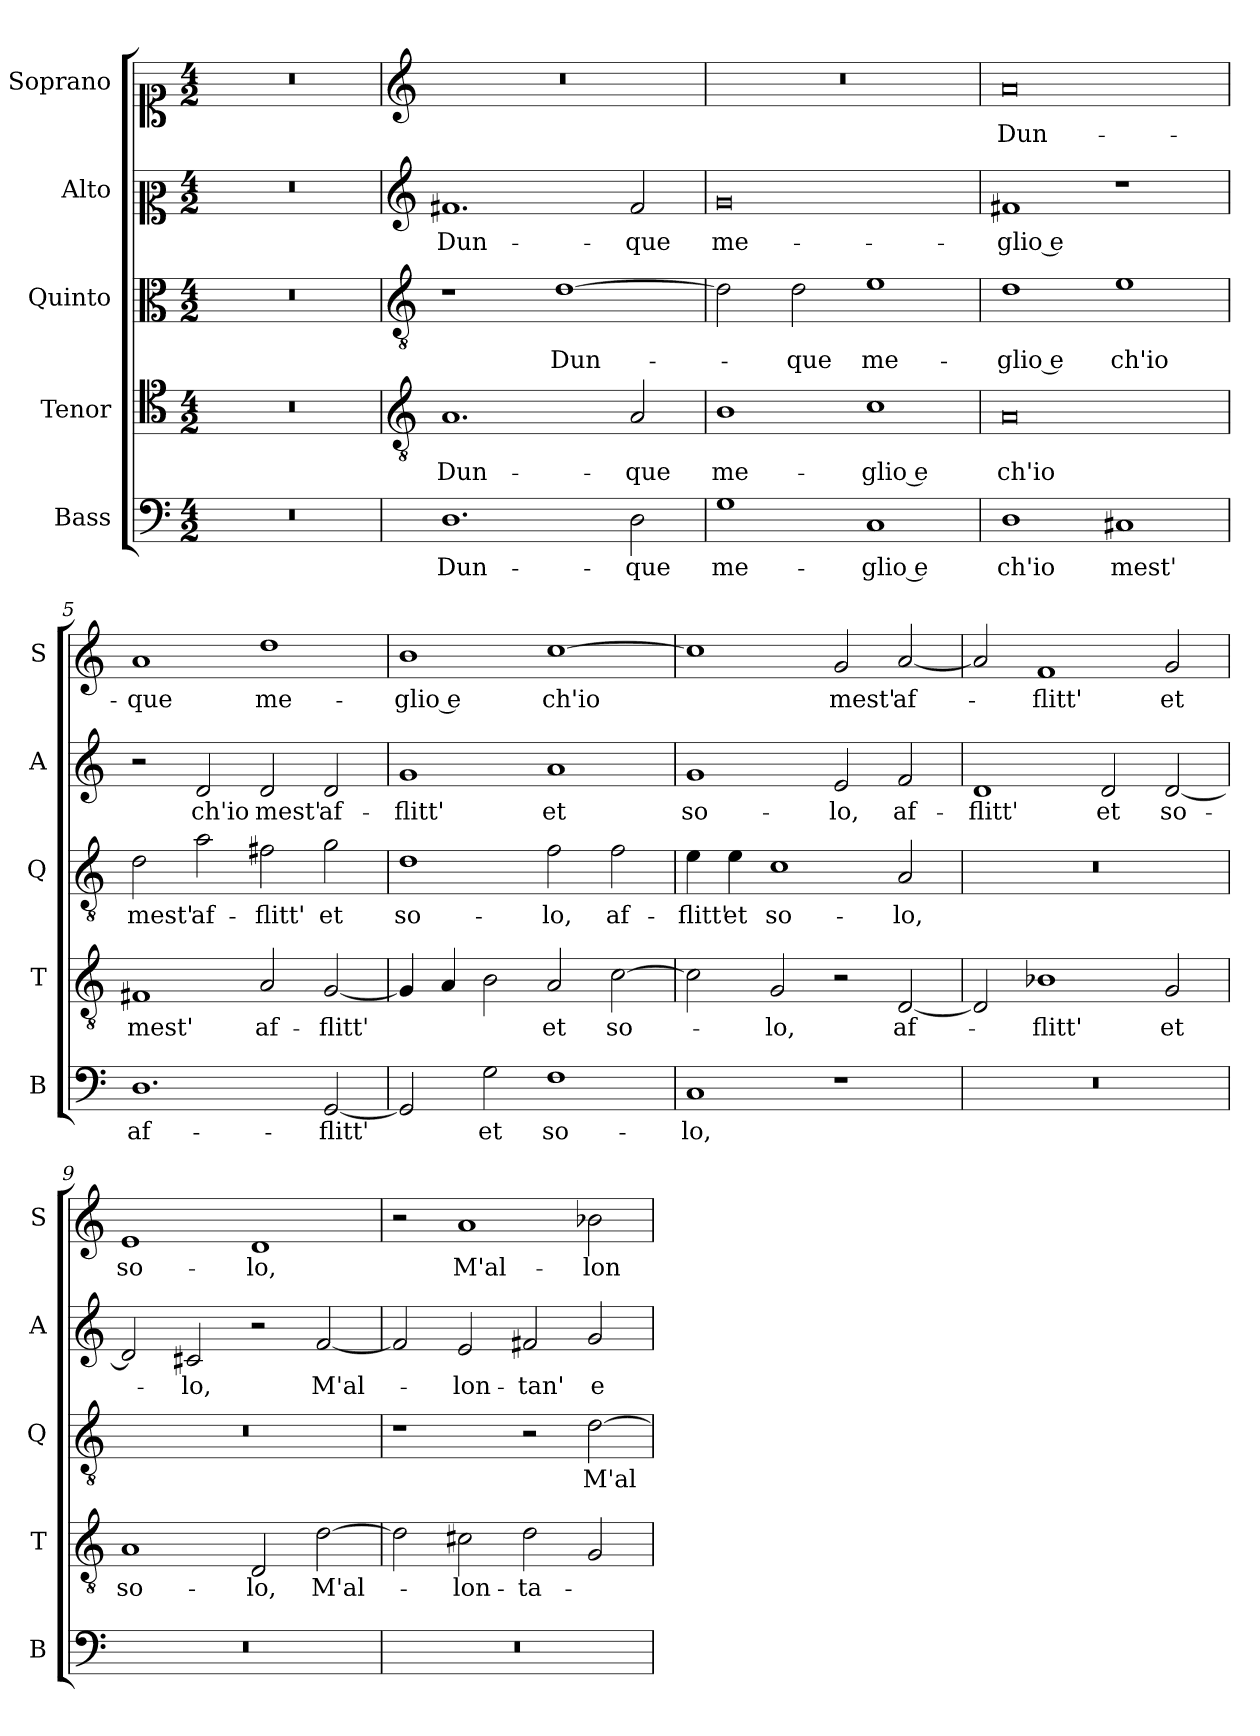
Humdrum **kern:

**kern	**text	**kern	**text	**kern	**text	**kern	**text	**kern	**text
*part5	*part5	*part4	*part4	*part3	*part3	*part2	*part2	*part1	*part1
*staff5	*staff5	*staff4	*staff4	*staff3	*staff3	*staff2	*staff2	*staff1	*staff1
*I"Bass	*	*I"Tenor	*	*I"Quinto	*	*I"Alto	*	*I"Soprano	*
*I'B	*	*I'T	*	*I'Q	*	*I'A	*	*I'S	*
*clefF4	*	*clefC4	*	*clefC3	*	*clefC2	*	*clefC1	*
*k[]	*	*k[]	*	*k[]	*	*k[]	*	*k[]	*
*C:	*	*C:	*	*C:	*	*C:	*	*C:	*
*M4/2	*	*M4/2	*	*M4/2	*	*M4/2	*	*M4/2	*
=1	=1	=1	=1	=1	=1	=1	=1	=1	=1
0r	.	0r	.	0r	.	0r	.	0r	.
=2	=2	=2	=2	=2	=2	=2	=2	=2	=2
*	*	*clefGv2	*	*clefGv2	*	*clefG2	*	*clefG2	*
!	!LO:LY:b	!	!LO:LY:b	!	!	!	!LO:LY:b	!	!
1.D	Dun-	1.A	Dun-	1r	.	1.f#X	Dun-	0r	.
!	!	!	!	!	!LO:LY:b	!	!	!	!
.	.	.	.	[1d	Dun-	.	.	.	.
!	!LO:LY:b	!	!LO:LY:b	!	!	!	!LO:LY:b	!	!
2D\	-que	2A/	-que	.	.	2f#/	-que	.	.
=3	=3	=3	=3	=3	=3	=3	=3	=3	=3
!	!LO:LY:b	!	!LO:LY:b	!	!	!	!LO:LY:b	!	!
1G	me-	1B	me-	2d\]	.	0g	me-	0r	.
!	!	!	!	!	!LO:LY:b	!	!	!	!
.	.	.	.	2d\	-que	.	.	.	.
!	!LO:LY:b	!	!LO:LY:b	!	!LO:LY:b	!	!	!	!
1C	-glio e	1c	-glio e	1e	me-	.	.	.	.
=4	=4	=4	=4	=4	=4	=4	=4	=4	=4
!	!LO:LY:b	!	!LO:LY:b	!	!LO:LY:b	!	!LO:LY:b	!	!LO:LY:b
1D	ch'io	0A	ch'io	1d	-glio e	1f#X	-glio e	0a	Dun-
!	!LO:LY:b	!	!	!	!LO:LY:b	!	!	!	!
1C#X	mest'	.	.	1e	ch'io	1r	.	.	.
!!LO:LB:g=z
=5	=5	=5	=5	=5	=5	=5	=5	=5	=5
!	!LO:LY:b	!	!LO:LY:b	!	!LO:LY:b	!	!	!	!LO:LY:b
1.D	af-	1F#X	mest'	2d\	mest'	2r	.	1a	-que
!	!	!	!	!	!LO:LY:b	!	!LO:LY:b	!	!
.	.	.	.	2a\	af-	2d/	ch'io	.	.
!	!	!	!LO:LY:b	!	!LO:LY:b	!	!LO:LY:b	!	!LO:LY:b
.	.	2A/	af-	2f#X\	-flitt'	2d/	mest'	1dd	me-
!	!LO:LY:b	!	!LO:LY:b	!	!LO:LY:b	!	!LO:LY:b	!	!
[2GG/	-flitt'	[2G/	-flitt'	2g\	et	2d/	af-	.	.
=6	=6	=6	=6	=6	=6	=6	=6	=6	=6
!	!	!	!	!	!LO:LY:b	!	!LO:LY:b	!	!LO:LY:b
2GG/]	.	4G/]	.	1d	so-	1g	-flitt'	1b	-glio e
.	.	4A/	.	.	.	.	.	.	.
!	!LO:LY:b	!	!	!	!	!	!	!	!
2G\	et	2B\	.	.	.	.	.	.	.
!	!LO:LY:b	!	!LO:LY:b	!	!LO:LY:b	!	!LO:LY:b	!	!LO:LY:b
1F	so-	2A/	et	2f\	-lo,	1a	et	[1cc	ch'io
!	!	!	!LO:LY:b	!	!LO:LY:b	!	!	!	!
.	.	[2c\	so-	2f\	af-	.	.	.	.
=7	=7	=7	=7	=7	=7	=7	=7	=7	=7
!	!LO:LY:b	!	!	!	!LO:LY:b	!	!LO:LY:b	!	!
1C	-lo,	2c\]	.	4e\	-flitt'	1g	so-	1cc]	.
!	!	!	!	!	!LO:LY:b	!	!	!	!
.	.	.	.	4e\	et	.	.	.	.
!	!	!	!LO:LY:b	!	!LO:LY:b	!	!	!	!
.	.	2G/	-lo,	1c	so-	.	.	.	.
!	!	!	!	!	!	!	!LO:LY:b	!	!LO:LY:b
1r	.	2r	.	.	.	2e/	-lo,	2g/	mest'
!	!	!	!LO:LY:b	!	!LO:LY:b	!	!LO:LY:b	!	!LO:LY:b
.	.	[2D/	af-	2A/	-lo,	2f/	af-	[2a/	af-
=8	=8	=8	=8	=8	=8	=8	=8	=8	=8
!	!	!	!	!	!	!	!LO:LY:b	!	!
0r	.	2D/]	.	0r	.	1d	-flitt'	2a/]	.
!	!	!	!LO:LY:b	!	!	!	!	!	!LO:LY:b
.	.	1B-X	-flitt'	.	.	.	.	1f	-flitt'
!	!	!	!	!	!	!	!LO:LY:b	!	!
.	.	.	.	.	.	2d/	et	.	.
!	!	!	!LO:LY:b	!	!	!	!LO:LY:b	!	!LO:LY:b
.	.	2G/	et	.	.	[2d/	so-	2g/	et
!!LO:PB:g=z
=9	=9	=9	=9	=9	=9	=9	=9	=9	=9
!	!	!	!LO:LY:b	!	!	!	!	!	!LO:LY:b
0r	.	1A	so-	0r	.	2d/]	.	1e	so-
!	!	!	!	!	!	!	!LO:LY:b	!	!
.	.	.	.	.	.	2c#X/	-lo,	.	.
!	!	!	!LO:LY:b	!	!	!	!	!	!LO:LY:b
.	.	2D/	-lo,	.	.	2r	.	1d	-lo,
!	!	!	!LO:LY:b	!	!	!	!LO:LY:b	!	!
.	.	[2d\	M'al-	.	.	[2f/	M'al-	.	.
=10	=10	=10	=10	=10	=10	=10	=10	=10	=10
0r	.	2d\]	.	1r	.	2f/]	.	2r	.
!	!	!	!LO:LY:b	!	!	!	!LO:LY:b	!	!LO:LY:b
.	.	2c#X\	-lon-	.	.	2e/	-lon-	1a	M'al-
!	!	!	!LO:LY:b	!	!	!	!LO:LY:b	!	!
.	.	2d\	-ta-	2r	.	2f#X/	-tan'	.	.
!	!	!	!	!	!LO:LY:b	!	!LO:LY:b	!	!LO:LY:b
.	.	2G/	.	[2d\	M'al-	2g/	e	2b-X\	-lon-
=	=	=	=	=	=	=	=	=	=
*-	*-	*-	*-	*-	*-	*-	*-	*-	*-
